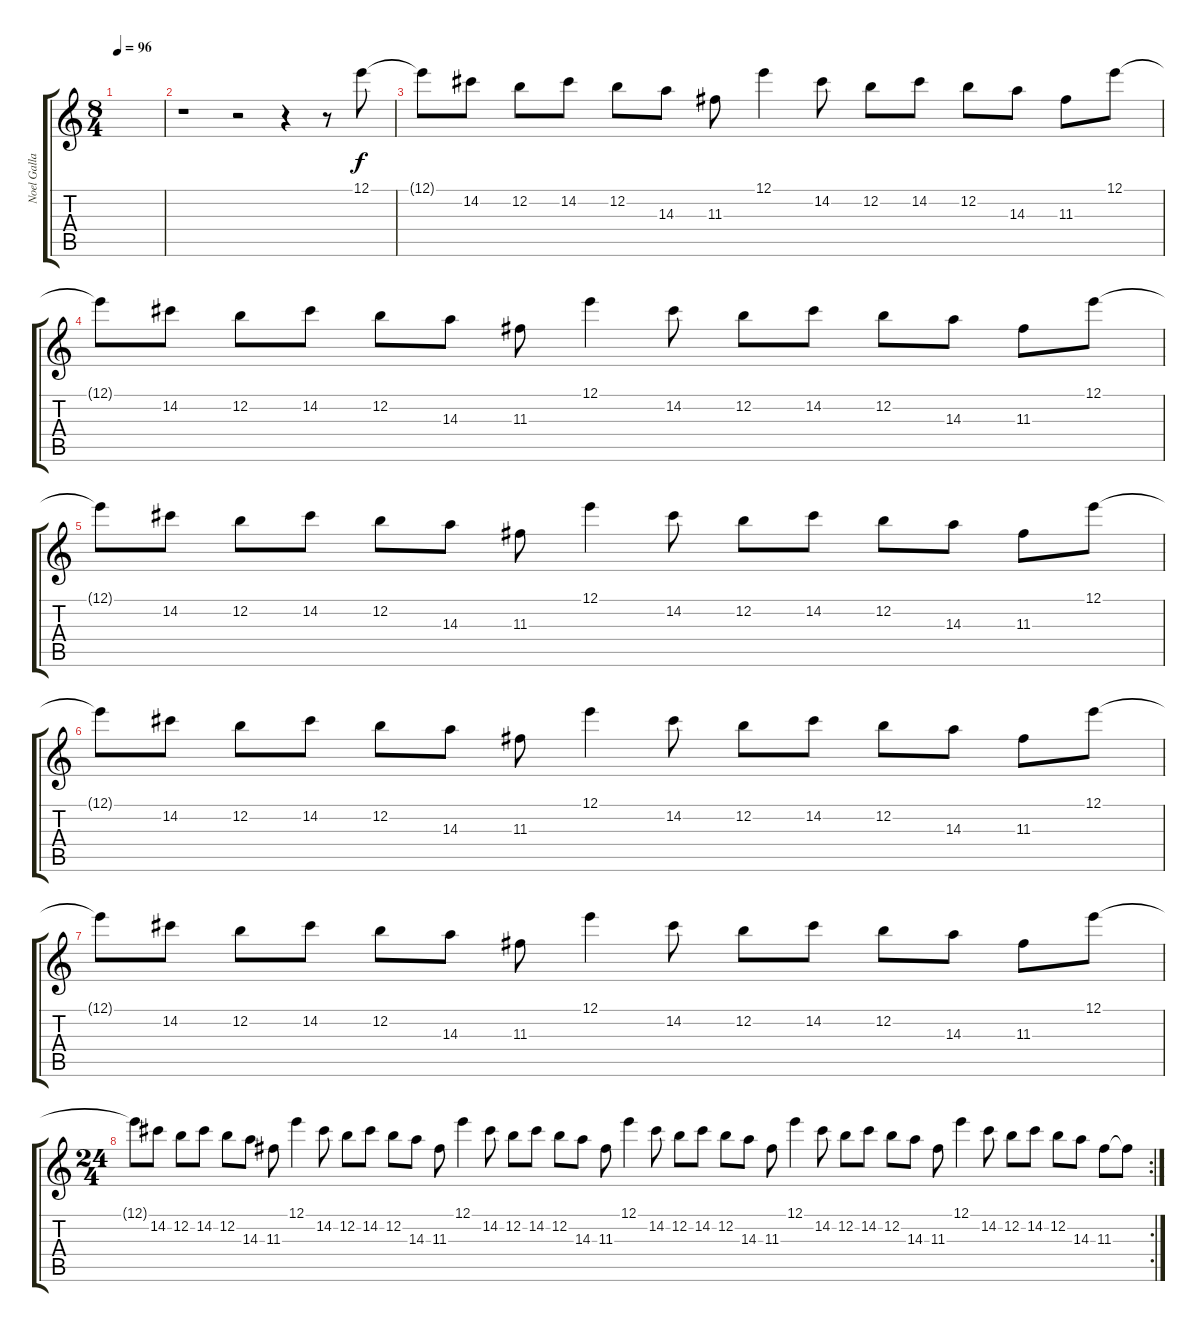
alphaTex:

\track ("Noel Gallagher" "Noel Galla") {instrument distortionguitar}
\staff {score tabs}
\tuning (E4 B3 G3 D3 A2 E2) {hide}
\ts (8 4)
\tempo 96
\clef g2
\ks c
|
r.1 r.2 r.4 r.8 12.1.8{volume 11} |
12.1{t}.8 14.2.8 12.2.8 14.2.8 12.2.8 14.3.8 11.3.8 12.1.4 14.2.8 12.2.8 14.2.8 12.2.8 14.3.8 11.3.8 12.1.8 |
12.1{t}.8 14.2.8 12.2.8 14.2.8 12.2.8 14.3.8 11.3.8 12.1.4 14.2.8 12.2.8 14.2.8 12.2.8 14.3.8 11.3.8 12.1.8 |
12.1{t}.8 14.2.8 12.2.8 14.2.8 12.2.8 14.3.8 11.3.8 12.1.4 14.2.8 12.2.8 14.2.8 12.2.8 14.3.8 11.3.8 12.1.8 |
12.1{t}.8 14.2.8 12.2.8 14.2.8 12.2.8 14.3.8 11.3.8 12.1.4 14.2.8 12.2.8 14.2.8 12.2.8 14.3.8 11.3.8 12.1.8 |
12.1{t}.8 14.2.8 12.2.8 14.2.8 12.2.8 14.3.8 11.3.8 12.1.4 14.2.8 12.2.8 14.2.8 12.2.8 14.3.8 11.3.8 12.1.8 |
\rc 2
\ts (24 4)
12.1{t}.8 14.2.8 12.2.8 14.2.8 12.2.8 14.3.8 11.3.8 12.1.4 14.2.8 12.2.8 14.2.8 12.2.8 14.3.8 11.3.8 12.1.4 14.2.8 12.2.8 14.2.8 12.2.8 14.3.8 11.3.8 12.1.4 14.2.8 12.2.8 14.2.8 12.2.8 14.3.8 11.3.8 12.1.4 14.2.8 12.2.8 14.2.8 12.2.8 14.3.8 11.3.8 12.1.4 14.2.8 12.2.8 14.2.8 12.2.8 14.3.8 11.3.8 11.3{t}.8
